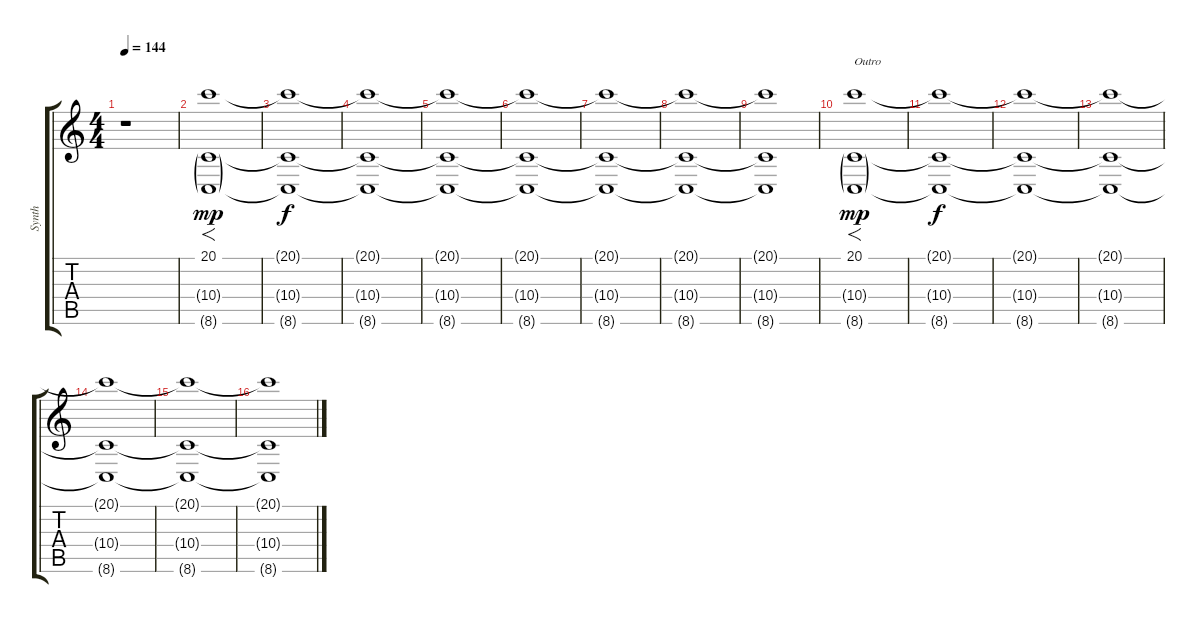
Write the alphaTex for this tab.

\track ("Synth" "Synth") {instrument synthbrass1}
\staff {score tabs}
\tuning (E4 B3 G3 D3 A2 E2) {hide}
\ts (4 4)
\tempo 144
\clef g2
\ks c
r.1{dy mp} |
(20.1 10.4{g} 8.6{g}).1{f} |
(20.1{t} 10.4{t} 8.6{t}).1{dy f} |
(20.1{t} 10.4{t} 8.6{t}).1 |
(20.1{t} 10.4{t} 8.6{t}).1 |
(20.1{t} 10.4{t} 8.6{t}).1 |
(20.1{t} 10.4{t} 8.6{t}).1 |
(20.1{t} 10.4{t} 8.6{t}).1 |
(20.1{t} 10.4{t} 8.6{t}).1 |
(20.1 10.4{g} 8.6{g}).1{f txt "Outro" dy mp} |
(20.1{t} 10.4{t} 8.6{t}).1{dy f} |
(20.1{t} 10.4{t} 8.6{t}).1 |
(20.1{t} 10.4{t} 8.6{t}).1 |
(20.1{t} 10.4{t} 8.6{t}).1 |
(20.1{t} 10.4{t} 8.6{t}).1 |
(20.1{t} 10.4{t} 8.6{t}).1
